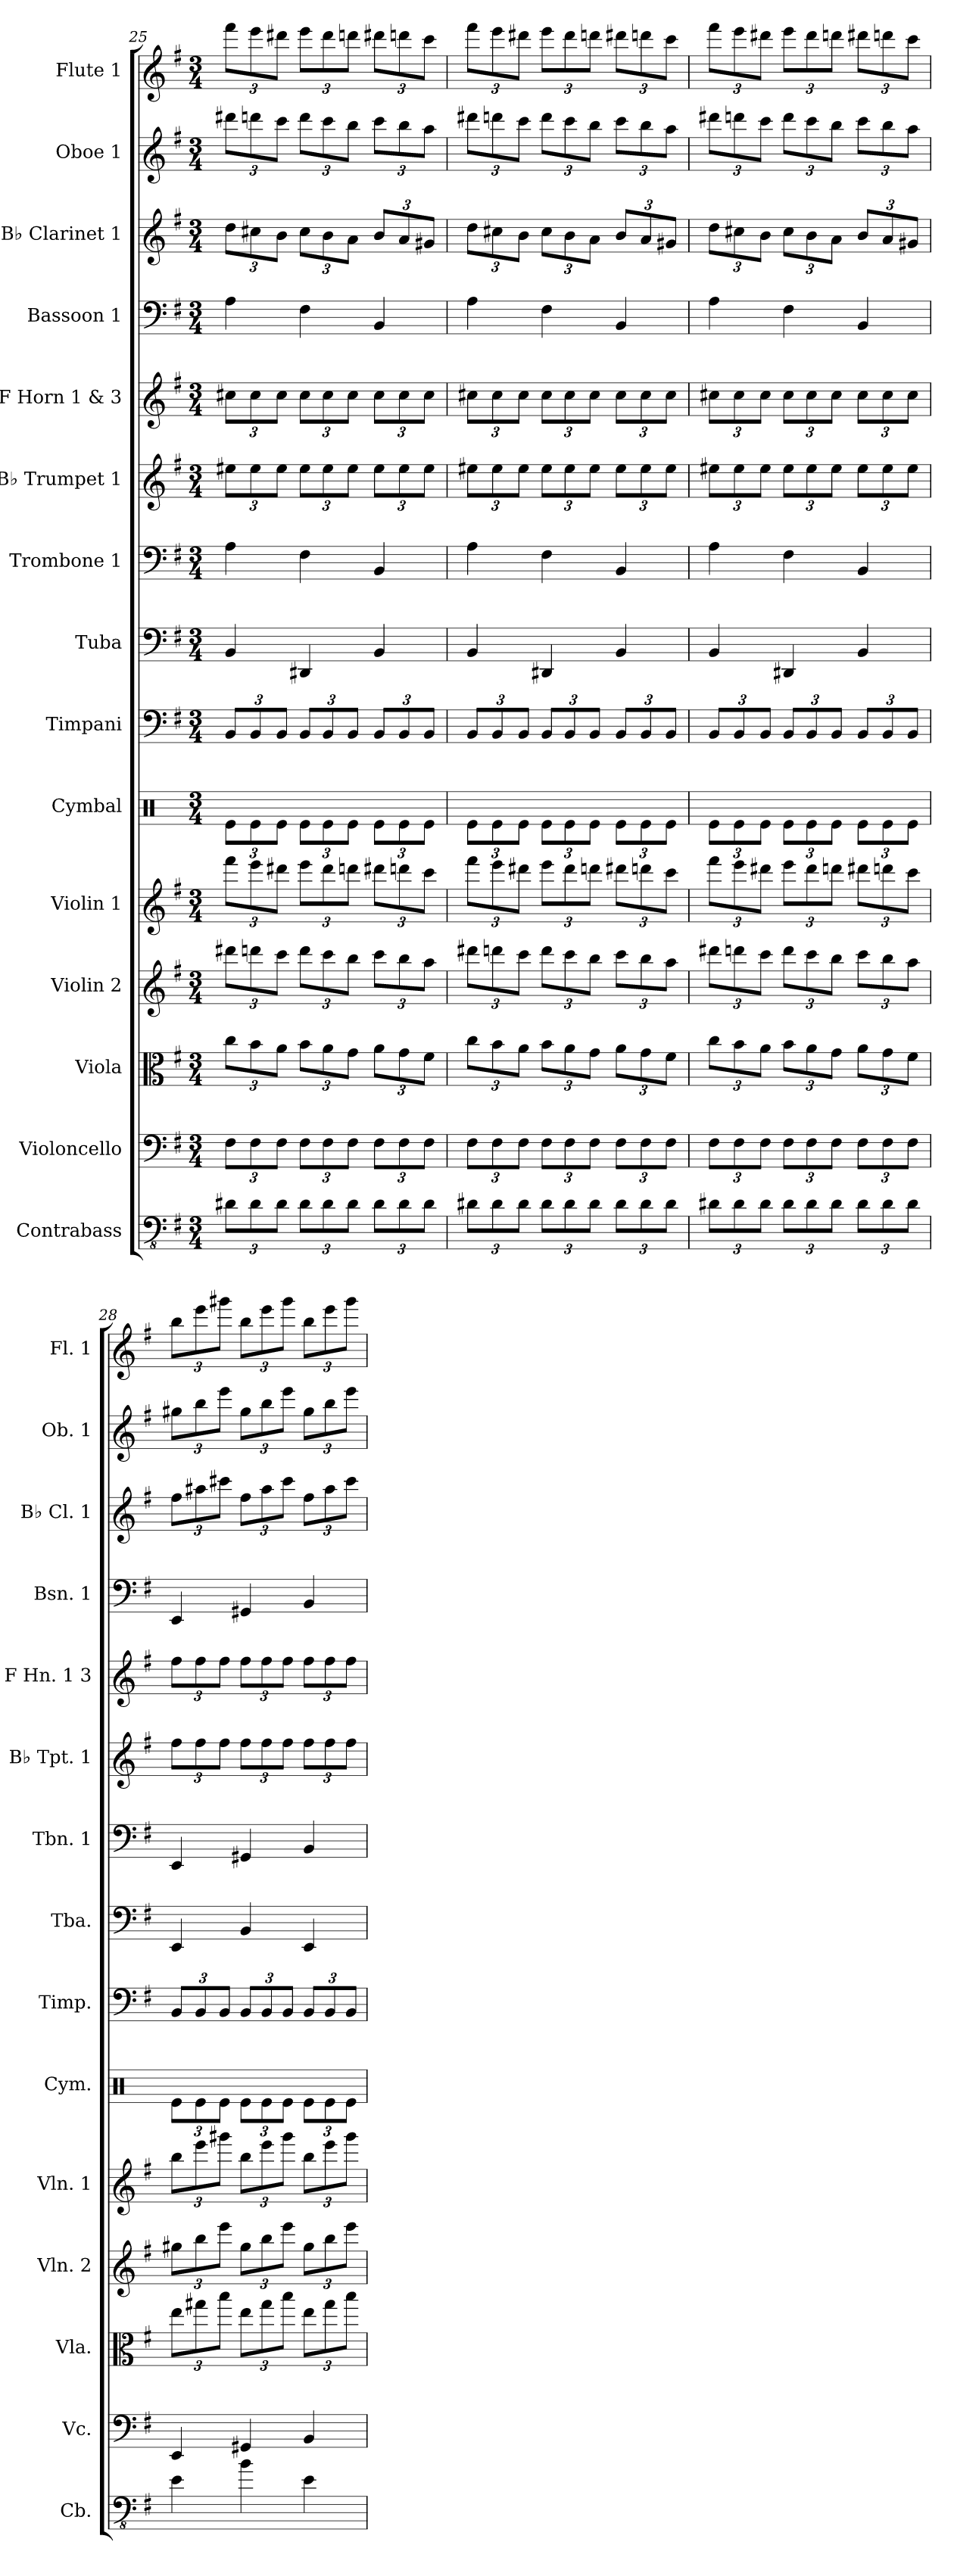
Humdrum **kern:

**kern	**kern	**kern	**kern	**kern	**kern	**kern	**kern	**kern	**kern	**kern	**kern	**kern	**kern	**kern
*part15	*part14	*part13	*part12	*part11	*part10	*part9	*part8	*part7	*part6	*part5	*part4	*part3	*part2	*part1
*staff15	*staff14	*staff13	*staff12	*staff11	*staff10	*staff9	*staff8	*staff7	*staff6	*staff5	*staff4	*staff3	*staff2	*staff1
*I"Contrabass	*I"Violoncello	*I"Viola	*I"Violin 2	*I"Violin 1	*I"Cymbal	*I"Timpani	*I"Tuba	*I"Trombone 1	*I"B♭ Trumpet 1	*I"F Horn 1 &amp; 3	*I"Bassoon 1	*I"B♭ Clarinet 1	*I"Oboe 1	*I"Flute 1
*I'Cb.	*I'Vc.	*I'Vla.	*I'Vln. 2	*I'Vln. 1	*I'Cym.	*I'Timp.	*I'Tba.	*I'Tbn. 1	*I'B♭ Tpt. 1	*I'F Hn. 1 3	*I'Bsn. 1	*I'B♭ Cl. 1	*I'Ob. 1	*I'Fl. 1
*clefFv4	*clefF4	*clefC3	*clefG2	*clefG2	*clefX	*clefF4	*clefF4	*clefF4	*clefG2	*clefG2	*clefF4	*clefG2	*clefG2	*clefG2
*ITrd7c12	*	*	*	*	*	*	*	*	*ITrd1c2	*ITrd4c7	*	*ITrd1c2	*	*
*k[f#]	*k[f#]	*k[f#]	*k[f#]	*k[f#]	*k[]	*k[f#]	*k[f#]	*k[f#]	*k[b-]	*k[]	*k[f#]	*k[b-]	*k[f#]	*k[f#]
*M3/4	*M3/4	*M3/4	*M3/4	*M3/4	*M3/4	*M3/4	*M3/4	*M3/4	*M3/4	*M3/4	*M3/4	*M3/4	*M3/4	*M3/4
*Xbrackettup	*Xbrackettup	*Xbrackettup	*Xbrackettup	*Xbrackettup	*Xbrackettup	*Xbrackettup	*	*	*Xbrackettup	*Xbrackettup	*	*Xbrackettup	*Xbrackettup	*Xbrackettup
=25	=25	=25	=25	=25	=25	=25	=25	=25	=25	=25	=25	=25	=25	=25
12DD#X\L	12F#\L	12cc\L	12ddd#X\L	12fff#\L	12Re\L	12BB/L	4BB/	4A\	12dd#X\L	12f#X\L	4A\	12cc\L	12ddd#X\L	12fff#\L
12DD#\	12F#\	12b\	12dddn\	12eee\	12Re\	12BB/	.	.	12dd#\	12f#\	.	12bn\	12dddn\	12eee\
12DD#\J	12F#\J	12a\J	12ccc\J	12ddd#X\J	12Re\J	12BB/J	.	.	12dd#\J	12f#\J	.	12a\J	12ccc\J	12ddd#X\J
12DD#\L	12F#\L	12b\L	12ddd\L	12eee\L	12Re\L	12BB/L	4DD#X/	4F#\	12dd#\L	12f#\L	4F#\	12b\L	12ddd\L	12eee\L
12DD#\	12F#\	12a\	12ccc\	12ddd#\	12Re\	12BB/	.	.	12dd#\	12f#\	.	12a\	12ccc\	12ddd#\
12DD#\J	12F#\J	12g\J	12bb\J	12dddn\J	12Re\J	12BB/J	.	.	12dd#\J	12f#\J	.	12g\J	12bb\J	12dddn\J
12DD#\L	12F#\L	12a\L	12ccc\L	12ddd#X\L	12Re\L	12BB/L	4BB/	4BB/	12dd#\L	12f#\L	4BB/	12a/L	12ccc\L	12ddd#X\L
12DD#\	12F#\	12g\	12bb\	12dddn\	12Re\	12BB/	.	.	12dd#\	12f#\	.	12g/	12bb\	12dddn\
12DD#\J	12F#\J	12f#\J	12aa\J	12ccc\J	12Re\J	12BB/J	.	.	12dd#\J	12f#\J	.	12f#X/J	12aa\J	12ccc\J
=26	=26	=26	=26	=26	=26	=26	=26	=26	=26	=26	=26	=26	=26	=26
12DD#X\L	12F#\L	12cc\L	12ddd#X\L	12fff#\L	12Re\L	12BB/L	4BB/	4A\	12dd#X\L	12f#X\L	4A\	12cc\L	12ddd#X\L	12fff#\L
12DD#\	12F#\	12b\	12dddn\	12eee\	12Re\	12BB/	.	.	12dd#\	12f#\	.	12bn\	12dddn\	12eee\
12DD#\J	12F#\J	12a\J	12ccc\J	12ddd#X\J	12Re\J	12BB/J	.	.	12dd#\J	12f#\J	.	12a\J	12ccc\J	12ddd#X\J
12DD#\L	12F#\L	12b\L	12ddd\L	12eee\L	12Re\L	12BB/L	4DD#X/	4F#\	12dd#\L	12f#\L	4F#\	12b\L	12ddd\L	12eee\L
12DD#\	12F#\	12a\	12ccc\	12ddd#\	12Re\	12BB/	.	.	12dd#\	12f#\	.	12a\	12ccc\	12ddd#\
12DD#\J	12F#\J	12g\J	12bb\J	12dddn\J	12Re\J	12BB/J	.	.	12dd#\J	12f#\J	.	12g\J	12bb\J	12dddn\J
12DD#\L	12F#\L	12a\L	12ccc\L	12ddd#X\L	12Re\L	12BB/L	4BB/	4BB/	12dd#\L	12f#\L	4BB/	12a/L	12ccc\L	12ddd#X\L
12DD#\	12F#\	12g\	12bb\	12dddn\	12Re\	12BB/	.	.	12dd#\	12f#\	.	12g/	12bb\	12dddn\
12DD#\J	12F#\J	12f#\J	12aa\J	12ccc\J	12Re\J	12BB/J	.	.	12dd#\J	12f#\J	.	12f#X/J	12aa\J	12ccc\J
=27	=27	=27	=27	=27	=27	=27	=27	=27	=27	=27	=27	=27	=27	=27
12DD#X\L	12F#\L	12cc\L	12ddd#X\L	12fff#\L	12Re\L	12BB/L	4BB/	4A\	12dd#X\L	12f#X\L	4A\	12cc\L	12ddd#X\L	12fff#\L
12DD#\	12F#\	12b\	12dddn\	12eee\	12Re\	12BB/	.	.	12dd#\	12f#\	.	12bn\	12dddn\	12eee\
12DD#\J	12F#\J	12a\J	12ccc\J	12ddd#X\J	12Re\J	12BB/J	.	.	12dd#\J	12f#\J	.	12a\J	12ccc\J	12ddd#X\J
12DD#\L	12F#\L	12b\L	12ddd\L	12eee\L	12Re\L	12BB/L	4DD#X/	4F#\	12dd#\L	12f#\L	4F#\	12b\L	12ddd\L	12eee\L
12DD#\	12F#\	12a\	12ccc\	12ddd#\	12Re\	12BB/	.	.	12dd#\	12f#\	.	12a\	12ccc\	12ddd#\
12DD#\J	12F#\J	12g\J	12bb\J	12dddn\J	12Re\J	12BB/J	.	.	12dd#\J	12f#\J	.	12g\J	12bb\J	12dddn\J
12DD#\L	12F#\L	12a\L	12ccc\L	12ddd#X\L	12Re\L	12BB/L	4BB/	4BB/	12dd#\L	12f#\L	4BB/	12a/L	12ccc\L	12ddd#X\L
12DD#\	12F#\	12g\	12bb\	12dddn\	12Re\	12BB/	.	.	12dd#\	12f#\	.	12g/	12bb\	12dddn\
12DD#\J	12F#\J	12f#\J	12aa\J	12ccc\J	12Re\J	12BB/J	.	.	12dd#\J	12f#\J	.	12f#X/J	12aa\J	12ccc\J
=28	=28	=28	=28	=28	=28	=28	=28	=28	=28	=28	=28	=28	=28	=28
4EE\	4EE/	12ee\L	12gg#X\L	12bb\L	12Re\L	12BB/L	4EE/	4EE/	12ee\L	12b\L	4EE/	12ee\L	12gg#X\L	12bb\L
.	.	12gg#X\	12bb\	12eee\	12Re\	12BB/	.	.	12ee\	12b\	.	12gg#X\	12bb\	12eee\
.	.	12bb\J	12eee\J	12ggg#X\J	12Re\J	12BB/J	.	.	12ee\J	12b\J	.	12bbn\J	12eee\J	12ggg#X\J
4BB\	4GG#X/	12ee\L	12gg#\L	12bb\L	12Re\L	12BB/L	4BB/	4GG#X/	12ee\L	12b\L	4GG#X/	12ee\L	12gg#\L	12bb\L
.	.	12gg#\	12bb\	12eee\	12Re\	12BB/	.	.	12ee\	12b\	.	12gg#\	12bb\	12eee\
.	.	12bb\J	12eee\J	12ggg#\J	12Re\J	12BB/J	.	.	12ee\J	12b\J	.	12bb\J	12eee\J	12ggg#\J
4EE\	4BB/	12ee\L	12gg#\L	12bb\L	12Re\L	12BB/L	4EE/	4BB/	12ee\L	12b\L	4BB/	12ee\L	12gg#\L	12bb\L
.	.	12gg#\	12bb\	12eee\	12Re\	12BB/	.	.	12ee\	12b\	.	12gg#\	12bb\	12eee\
.	.	12bb\J	12eee\J	12ggg#\J	12Re\J	12BB/J	.	.	12ee\J	12b\J	.	12bb\J	12eee\J	12ggg#\J
=	=	=	=	=	=	=	=	=	=	=	=	=	=	=
*-	*-	*-	*-	*-	*-	*-	*-	*-	*-	*-	*-	*-	*-	*-
